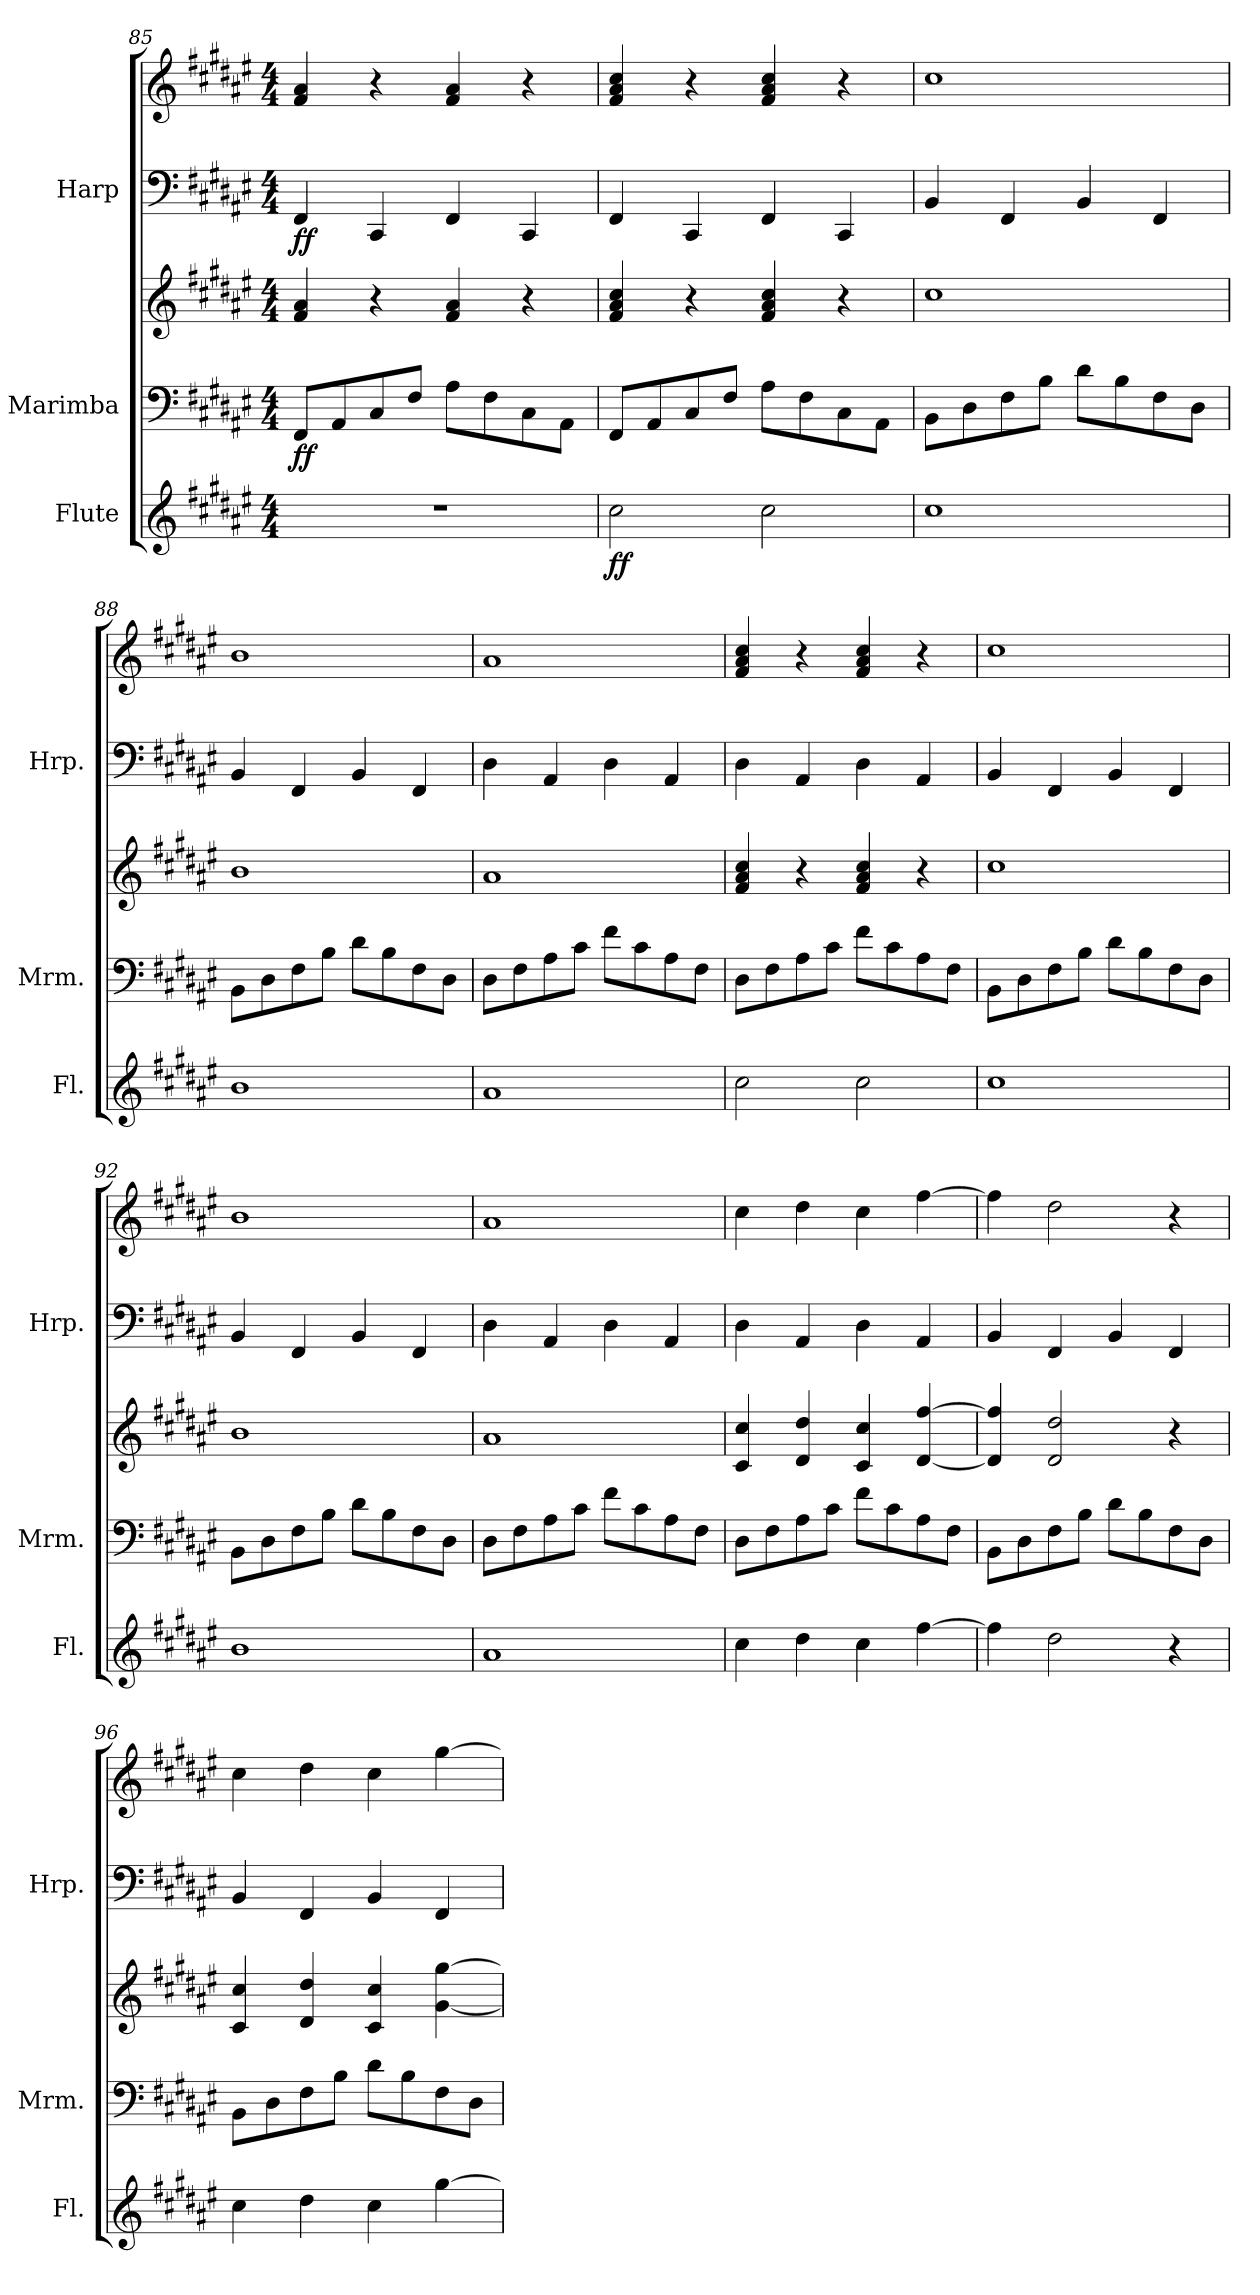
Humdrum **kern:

**kern	**dynam	**kern	**kern	**dynam	**kern	**kern	**dynam
*part3	*part3	*part2	*part2	*part2	*part1	*part1	*part1
*staff5	*staff5	*staff4	*staff3	*staff3/4	*staff2	*staff1	*staff1/2
*I"Flute	*	*I"Marimba	*	*	*I"Harp	*	*
*I'Fl.	*	*I'Mrm.	*	*	*I'Hrp.	*	*
!!LO:PB:g=z
*clefG2	*	*clefF4	*clefG2	*	*clefF4	*clefG2	*
*k[f#c#g#d#a#e#]	*	*k[f#c#g#d#a#e#]	*k[f#c#g#d#a#e#]	*	*k[f#c#g#d#a#e#]	*k[f#c#g#d#a#e#]	*
*M4/4	*	*M4/4	*M4/4	*	*M4/4	*M4/4	*
=85	=85	=85	=85	=85	=85	=85	=85
!	!	!	!	!LO:DY:b=2	!	!	!
!	!	!	!	!LO:DY:n=1:b	!	!	!LO:DY:b=2
!	!	!	!	!	!	!	!LO:DY:n=1:b
1r	.	8FF#/L	4f#/ 4a#/	f f	4FF#/	4f#/ 4a#/	f f
.	.	8AA#/	.	.	.	.	.
.	.	8C#/	4r	.	4CC#/	4r	.
.	.	8F#/J	.	.	.	.	.
.	.	8A#\L	4f#/ 4a#/	.	4FF#/	4f#/ 4a#/	.
.	.	8F#\	.	.	.	.	.
.	.	8C#\	4r	.	4CC#/	4r	.
.	.	8AA#\J	.	.	.	.	.
=86	=86	=86	=86	=86	=86	=86	=86
!	!LO:DY:b	!	!	!	!	!	!
2cc#\	ff	8FF#/L	4f#/ 4a#/ 4cc#/	.	4FF#/	4f#/ 4a#/ 4cc#/	.
.	.	8AA#/	.	.	.	.	.
.	.	8C#/	4r	.	4CC#/	4r	.
.	.	8F#/J	.	.	.	.	.
2cc#\	.	8A#\L	4f#/ 4a#/ 4cc#/	.	4FF#/	4f#/ 4a#/ 4cc#/	.
.	.	8F#\	.	.	.	.	.
.	.	8C#\	4r	.	4CC#/	4r	.
.	.	8AA#\J	.	.	.	.	.
=87	=87	=87	=87	=87	=87	=87	=87
1cc#	.	8BB\L	1cc#	.	4BB/	1cc#	.
.	.	8D#\	.	.	.	.	.
.	.	8F#\	.	.	4FF#/	.	.
.	.	8B\J	.	.	.	.	.
.	.	8d#\L	.	.	4BB/	.	.
.	.	8B\	.	.	.	.	.
.	.	8F#\	.	.	4FF#/	.	.
.	.	8D#\J	.	.	.	.	.
=88	=88	=88	=88	=88	=88	=88	=88
1b	.	8BB\L	1b	.	4BB/	1b	.
.	.	8D#\	.	.	.	.	.
.	.	8F#\	.	.	4FF#/	.	.
.	.	8B\J	.	.	.	.	.
.	.	8d#\L	.	.	4BB/	.	.
.	.	8B\	.	.	.	.	.
.	.	8F#\	.	.	4FF#/	.	.
.	.	8D#\J	.	.	.	.	.
!!LO:LB:g=z
=89	=89	=89	=89	=89	=89	=89	=89
1a#	.	8D#\L	1a#	.	4D#\	1a#	.
.	.	8F#\	.	.	.	.	.
.	.	8A#\	.	.	4AA#/	.	.
.	.	8c#\J	.	.	.	.	.
.	.	8f#\L	.	.	4D#\	.	.
.	.	8c#\	.	.	.	.	.
.	.	8A#\	.	.	4AA#/	.	.
.	.	8F#\J	.	.	.	.	.
=90	=90	=90	=90	=90	=90	=90	=90
2cc#\	.	8D#\L	4f#/ 4a#/ 4cc#/	.	4D#\	4f#/ 4a#/ 4cc#/	.
.	.	8F#\	.	.	.	.	.
.	.	8A#\	4r	.	4AA#/	4r	.
.	.	8c#\J	.	.	.	.	.
2cc#\	.	8f#\L	4f#/ 4a#/ 4cc#/	.	4D#\	4f#/ 4a#/ 4cc#/	.
.	.	8c#\	.	.	.	.	.
.	.	8A#\	4r	.	4AA#/	4r	.
.	.	8F#\J	.	.	.	.	.
=91	=91	=91	=91	=91	=91	=91	=91
1cc#	.	8BB\L	1cc#	.	4BB/	1cc#	.
.	.	8D#\	.	.	.	.	.
.	.	8F#\	.	.	4FF#/	.	.
.	.	8B\J	.	.	.	.	.
.	.	8d#\L	.	.	4BB/	.	.
.	.	8B\	.	.	.	.	.
.	.	8F#\	.	.	4FF#/	.	.
.	.	8D#\J	.	.	.	.	.
=92	=92	=92	=92	=92	=92	=92	=92
1b	.	8BB\L	1b	.	4BB/	1b	.
.	.	8D#\	.	.	.	.	.
.	.	8F#\	.	.	4FF#/	.	.
.	.	8B\J	.	.	.	.	.
.	.	8d#\L	.	.	4BB/	.	.
.	.	8B\	.	.	.	.	.
.	.	8F#\	.	.	4FF#/	.	.
.	.	8D#\J	.	.	.	.	.
!!LO:PB:g=z
=93	=93	=93	=93	=93	=93	=93	=93
1a#	.	8D#\L	1a#	.	4D#\	1a#	.
.	.	8F#\	.	.	.	.	.
.	.	8A#\	.	.	4AA#/	.	.
.	.	8c#\J	.	.	.	.	.
.	.	8f#\L	.	.	4D#\	.	.
.	.	8c#\	.	.	.	.	.
.	.	8A#\	.	.	4AA#/	.	.
.	.	8F#\J	.	.	.	.	.
=94	=94	=94	=94	=94	=94	=94	=94
4cc#\	.	8D#\L	4c#/ 4cc#/	.	4D#\	4cc#\	.
.	.	8F#\	.	.	.	.	.
4dd#\	.	8A#\	4d#/ 4dd#/	.	4AA#/	4dd#\	.
.	.	8c#\J	.	.	.	.	.
4cc#\	.	8f#\L	4c#/ 4cc#/	.	4D#\	4cc#\	.
.	.	8c#\	.	.	.	.	.
[4ff#\	.	8A#\	[4d#/ [4ff#/	.	4AA#/	[4ff#\	.
.	.	8F#\J	.	.	.	.	.
=95	=95	=95	=95	=95	=95	=95	=95
4ff#\]	.	8BB\L	4d#/] 4ff#/]	.	4BB/	4ff#\]	.
.	.	8D#\	.	.	.	.	.
2dd#\	.	8F#\	2d#/ 2dd#/	.	4FF#/	2dd#\	.
.	.	8B\J	.	.	.	.	.
.	.	8d#\L	.	.	4BB/	.	.
.	.	8B\	.	.	.	.	.
4r	.	8F#\	4r	.	4FF#/	4r	.
.	.	8D#\J	.	.	.	.	.
=96	=96	=96	=96	=96	=96	=96	=96
4cc#\	.	8BB\L	4c#/ 4cc#/	.	4BB/	4cc#\	.
.	.	8D#\	.	.	.	.	.
4dd#\	.	8F#\	4d#/ 4dd#/	.	4FF#/	4dd#\	.
.	.	8B\J	.	.	.	.	.
4cc#\	.	8d#\L	4c#/ 4cc#/	.	4BB/	4cc#\	.
.	.	8B\	.	.	.	.	.
[4gg#\	.	8F#\	[4g#\ [4gg#\	.	4FF#/	[4gg#\	.
.	.	8D#\J	.	.	.	.	.
=	=	=	=	=	=	=	=
*-	*-	*-	*-	*-	*-	*-	*-
